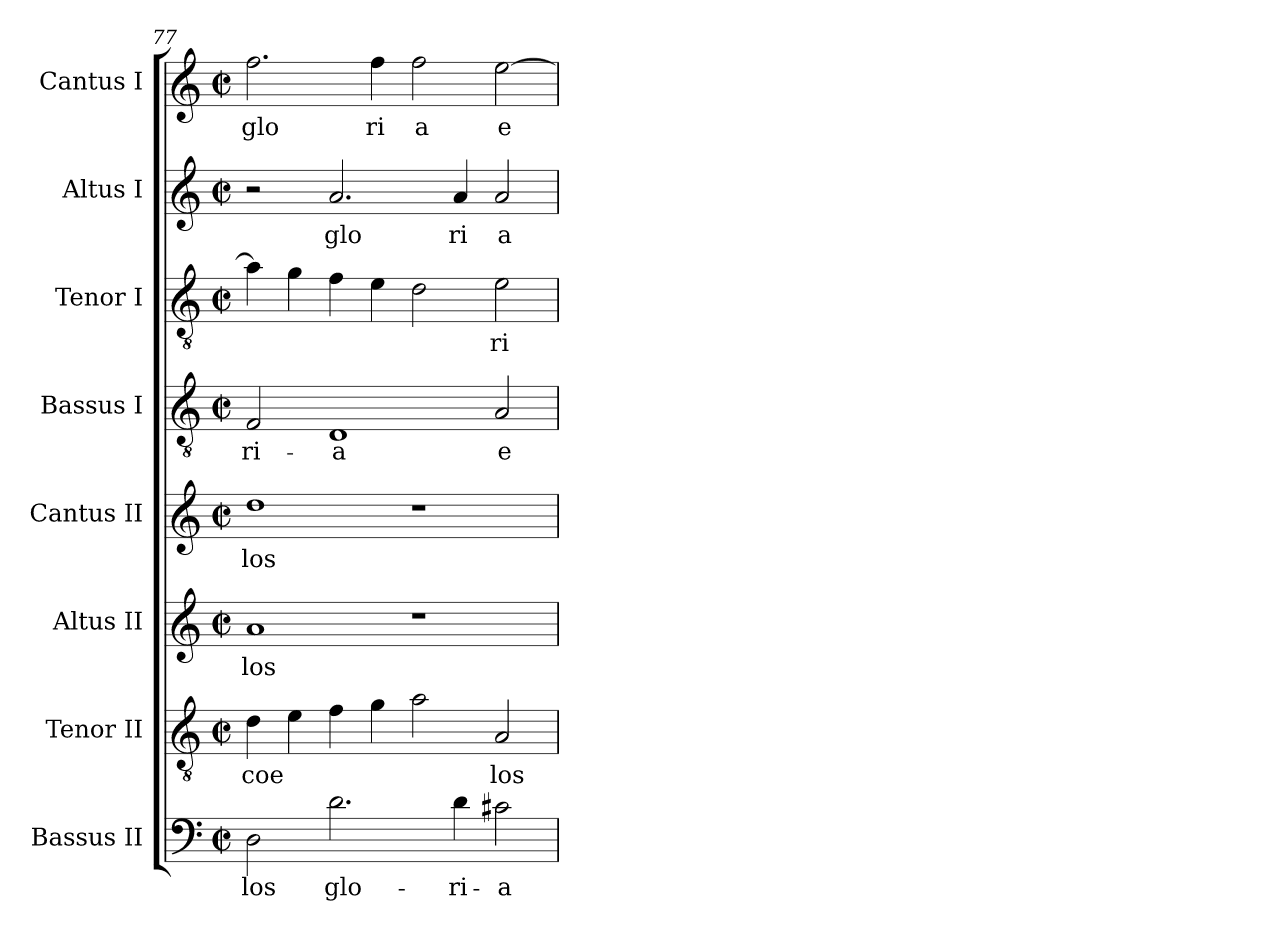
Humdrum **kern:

**kern	**text	**kern	**text	**kern	**text	**kern	**text	**kern	**text	**kern	**text	**kern	**text	**kern	**text
*part8	*part8	*part7	*part7	*part6	*part6	*part5	*part5	*part4	*part4	*part3	*part3	*part2	*part2	*part1	*part1
*staff8	*staff8	*staff7	*staff7	*staff6	*staff6	*staff5	*staff5	*staff4	*staff4	*staff3	*staff3	*staff2	*staff2	*staff1	*staff1
*I"Bassus II	*	*I"Tenor II	*	*I"Altus II	*	*I"Cantus II	*	*I"Bassus I	*	*I"Tenor I	*	*I"Altus I	*	*I"Cantus I	*
*clefF4	*	*clefGv2	*	*clefG2	*	*clefG2	*	*clefGv2	*	*clefGv2	*	*clefG2	*	*clefG2	*
*	*	*	*	*k[]	*	*	*	*k[]	*	*	*	*k[]	*	*	*
*	*	*	*	*C:	*	*	*	*C:	*	*	*	*C:	*	*	*
*M2/2	*	*M2/2	*	*M2/2	*	*M2/2	*	*M2/2	*	*M2/2	*	*M2/2	*	*M2/2	*
*met(c|)	*	*met(c|)	*	*met(c|)	*	*met(c|)	*	*met(c|)	*	*met(c|)	*	*met(c|)	*	*met(c|)	*
=77	=77	=77	=77	=77	=77	=77	=77	=77	=77	=77	=77	=77	=77	=77	=77
!	!LO:LY:b:cj	!	!LO:LY:b	!	!LO:LY:b:cj	!	!LO:LY:b:cj	!	!LO:LY:b:cj	!	!	!	!	!	!LO:LY:b:cj
2D\	-los	4d\	coe	1a	-los	1dd	los	2F/	-ri-	4a\]	.	2r	.	2.ff\	glo
.	.	4e\	.	.	.	.	.	.	.	4g\	.	.	.	.	.
!	!LO:LY:b:cj	!	!	!	!	!	!	!	!LO:LY:b:cj	!	!	!	!LO:LY:b:cj	!	!
2.d\	glo-	4f\	.	.	.	.	.	1D	-a	4f\	.	2.a/	glo	.	.
!	!	!	!	!	!	!	!	!	!	!	!	!	!	!	!LO:LY:b:cj
.	.	4g\	.	.	.	.	.	.	.	4e\	.	.	.	4ff\	ri
!	!	!	!	!	!	!	!	!	!	!	!	!	!	!	!LO:LY:b:cj
.	.	2a\	.	1r	.	1r	.	.	.	2d\	.	.	.	2ff\	a
!	!LO:LY:b:cj	!	!	!	!	!	!	!	!	!	!	!	!LO:LY:b:cj	!	!
4d\	-ri-	.	.	.	.	.	.	.	.	.	.	4a/	ri	.	.
!	!LO:LY:b:cj	!	!LO:LY:b:cj	!	!	!	!	!	!LO:LY:b:cj	!	!LO:LY:b:cj	!	!LO:LY:b:cj	!	!LO:LY:b:cj
2c#X\	-a	2A/	los	.	.	.	.	2A/	e-	2e\	-ri-	2a/	a	[>2ee\	e
=	=	=	=	=	=	=	=	=	=	=	=	=	=	=	=
*-	*-	*-	*-	*-	*-	*-	*-	*-	*-	*-	*-	*-	*-	*-	*-
